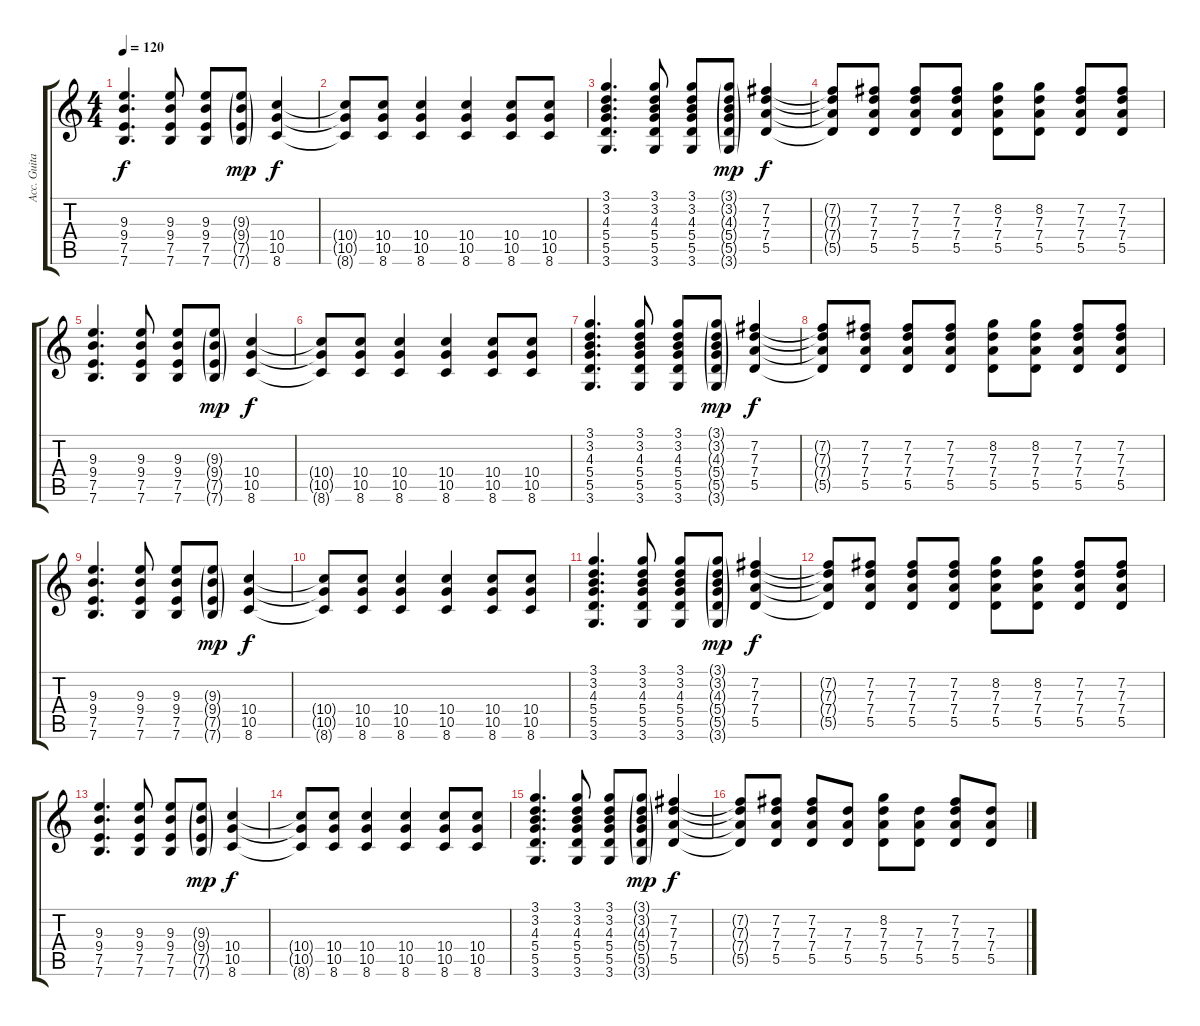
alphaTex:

\track ("Acc. Guitar Rythm" "Acc. Guita") {instrument acousticguitarsteel}
\staff {score tabs}
\tuning (E4 B3 G3 D3 A2 E2) {hide}
\ts (4 4)
\tempo 120
\clef g2
\ks c
(9.3 9.4 7.5 7.6).4{d dy f} (9.3 9.4 7.5 7.6).8 (9.3 9.4 7.5 7.6).8 (9.3{g} 9.4{g} 7.5{g} 7.6{g}).8{dy mp} (10.4 10.5 8.6).4{dy f} |
(10.4{t} 10.5{t} 8.6{t}).8 (10.4 10.5 8.6).8 (10.4 10.5 8.6).4 (10.4 10.5 8.6).4 (10.4 10.5 8.6).8 (10.4 10.5 8.6).8 |
(3.1 3.2 4.3 5.4 5.5 3.6).4{d} (3.1 3.2 4.3 5.4 5.5 3.6).8 (3.1 3.2 4.3 5.4 5.5 3.6).8 (3.1{g} 3.2{g} 4.3{g} 5.4{g} 5.5{g} 3.6{g}).8{dy mp} (7.2 7.3 7.4 5.5).4{dy f} |
(7.2{t} 7.3{t} 7.4{t} 5.5{t}).8 (7.2 7.3 7.4 5.5).8 (7.2 7.3 7.4 5.5).8 (7.2 7.3 7.4 5.5).8 (8.2 7.3 7.4 5.5).8 (8.2 7.3 7.4 5.5).8 (7.2 7.3 7.4 5.5).8 (7.2 7.3 7.4 5.5).8 |
(9.3 9.4 7.5 7.6).4{d} (9.3 9.4 7.5 7.6).8 (9.3 9.4 7.5 7.6).8 (9.3{g} 9.4{g} 7.5{g} 7.6{g}).8{dy mp} (10.4 10.5 8.6).4{dy f} |
(10.4{t} 10.5{t} 8.6{t}).8 (10.4 10.5 8.6).8 (10.4 10.5 8.6).4 (10.4 10.5 8.6).4 (10.4 10.5 8.6).8 (10.4 10.5 8.6).8 |
(3.1 3.2 4.3 5.4 5.5 3.6).4{d} (3.1 3.2 4.3 5.4 5.5 3.6).8 (3.1 3.2 4.3 5.4 5.5 3.6).8 (3.1{g} 3.2{g} 4.3{g} 5.4{g} 5.5{g} 3.6{g}).8{dy mp} (7.2 7.3 7.4 5.5).4{dy f} |
(7.2{t} 7.3{t} 7.4{t} 5.5{t}).8 (7.2 7.3 7.4 5.5).8 (7.2 7.3 7.4 5.5).8 (7.2 7.3 7.4 5.5).8 (8.2 7.3 7.4 5.5).8 (8.2 7.3 7.4 5.5).8 (7.2 7.3 7.4 5.5).8 (7.2 7.3 7.4 5.5).8 |
(9.3 9.4 7.5 7.6).4{d} (9.3 9.4 7.5 7.6).8 (9.3 9.4 7.5 7.6).8 (9.3{g} 9.4{g} 7.5{g} 7.6{g}).8{dy mp} (10.4 10.5 8.6).4{dy f} |
(10.4{t} 10.5{t} 8.6{t}).8 (10.4 10.5 8.6).8 (10.4 10.5 8.6).4 (10.4 10.5 8.6).4 (10.4 10.5 8.6).8 (10.4 10.5 8.6).8 |
(3.1 3.2 4.3 5.4 5.5 3.6).4{d} (3.1 3.2 4.3 5.4 5.5 3.6).8 (3.1 3.2 4.3 5.4 5.5 3.6).8 (3.1{g} 3.2{g} 4.3{g} 5.4{g} 5.5{g} 3.6{g}).8{dy mp} (7.2 7.3 7.4 5.5).4{dy f} |
(7.2{t} 7.3{t} 7.4{t} 5.5{t}).8 (7.2 7.3 7.4 5.5).8 (7.2 7.3 7.4 5.5).8 (7.2 7.3 7.4 5.5).8 (8.2 7.3 7.4 5.5).8 (8.2 7.3 7.4 5.5).8 (7.2 7.3 7.4 5.5).8 (7.2 7.3 7.4 5.5).8 |
(9.3 9.4 7.5 7.6).4{d} (9.3 9.4 7.5 7.6).8 (9.3 9.4 7.5 7.6).8 (9.3{g} 9.4{g} 7.5{g} 7.6{g}).8{dy mp} (10.4 10.5 8.6).4{dy f} |
(10.4{t} 10.5{t} 8.6{t}).8 (10.4 10.5 8.6).8 (10.4 10.5 8.6).4 (10.4 10.5 8.6).4 (10.4 10.5 8.6).8 (10.4 10.5 8.6).8 |
(3.1 3.2 4.3 5.4 5.5 3.6).4{d} (3.1 3.2 4.3 5.4 5.5 3.6).8 (3.1 3.2 4.3 5.4 5.5 3.6).8 (3.1{g} 3.2{g} 4.3{g} 5.4{g} 5.5{g} 3.6{g}).8{dy mp} (7.2 7.3 7.4 5.5).4{dy f} |
(7.2{t} 7.3{t} 7.4{t} 5.5{t}).8 (7.2 7.3 7.4 5.5).8 (7.2 7.3 7.4 5.5).8 (7.3 7.4 5.5).8 (8.2 7.3 7.4 5.5).8 (7.3 7.4 5.5).8 (7.2 7.3 7.4 5.5).8 (7.3 7.4 5.5).8
